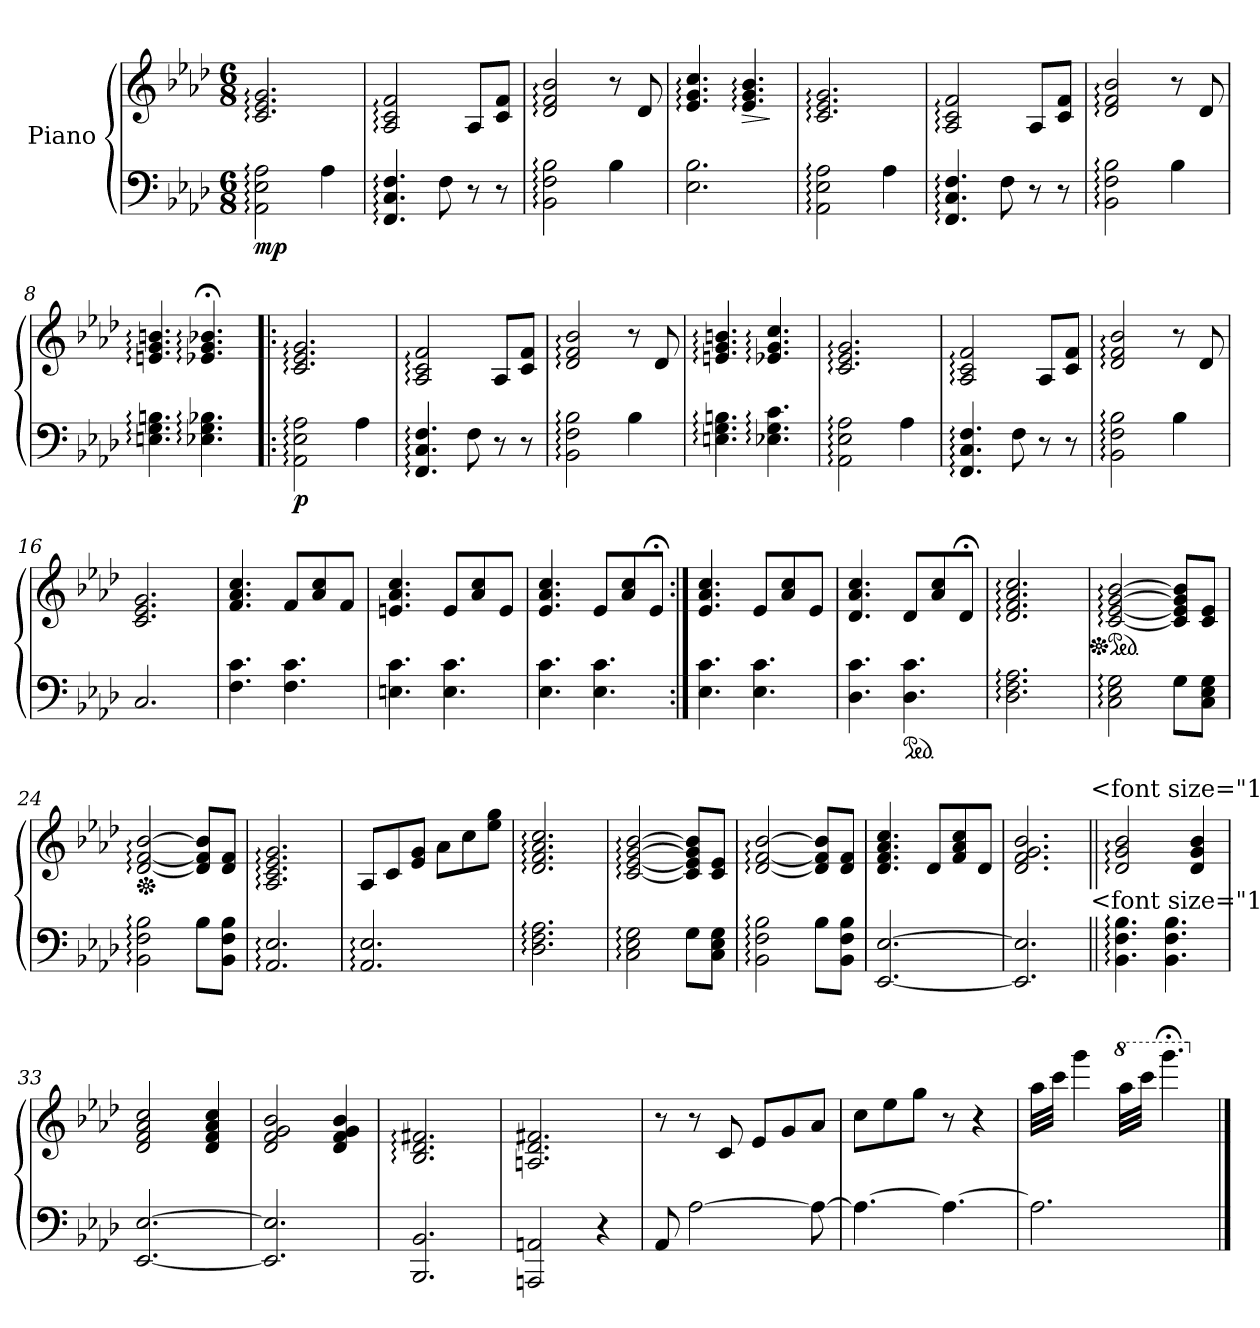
**kern	**kern	**dynam
*part1	*part1	*part1
*staff2	*staff1	*staff1/2
*I"Piano	*	*
*clefF4	*clefG2	*
*k[b-e-a-d-]	*k[b-e-a-d-]	*
*M6/8	*M6/8	*
*MM98	*MM98	*
=1	=1	=1
!	!	!LO:DY:b=2
2AA-\: 2E-\: 2A-\:	2.c/: 2.e-/: 2.g/:	mp
4A-\	.	.
=2	=2	=2
4.FF/: 4.C/: 4.F/:	2A-/: 2c/: 2f/:	.
8F\	.	.
8r	8A-/L	.
8r	8c/ 8f/J	.
=3	=3	=3
2BB-\: 2F\: 2B-\:	2d-/: 2f/: 2b-/:	.
4B-\	8r	.
.	8d-/	.
=4	=4	=4
2.E-\ 2.B-\	4.e-/: 4.g/: 4.cc/:	.
!	!	!LO:HP:b
.	4.e-/: 4.g/: 4.b-/:	>
.	.	]
=5	=5	=5
2AA-\: 2E-\: 2A-\:	2.c/: 2.e-/: 2.g/:	.
4A-\	.	.
=6	=6	=6
4.FF/: 4.C/: 4.F/:	2A-/: 2c/: 2f/:	.
8F\	.	.
8r	8A-/L	.
8r	8c/ 8f/J	.
=7	=7	=7
2BB-\: 2F\: 2B-\:	2d-/: 2f/: 2b-/:	.
4B-\	8r	.
.	8d-/	.
!!LO:LB:g=z
=8	=8	=8
4.En\: 4.G\: 4.Bn\:	4.en/: 4.g/: 4.bn/:	.
4.E-X\: 4.G\: 4.B-X\:	4.e-X/;<: 4.g/;<: 4.b-X/;<:	.
=9!|:	=9!|:	=9!|:
!	!	!LO:DY:b=2
2AA-\: 2E-\: 2A-\:	2.c/: 2.e-/: 2.g/:	p
4A-\	.	.
=10	=10	=10
4.FF/: 4.C/: 4.F/:	2A-/: 2c/: 2f/:	.
8F\	.	.
8r	8A-/L	.
8r	8c/ 8f/J	.
=11	=11	=11
2BB-\: 2F\: 2B-\:	2d-/: 2f/: 2b-/:	.
4B-\	8r	.
.	8d-/	.
=12	=12	=12
4.En\: 4.G\: 4.Bn\:	4.en/: 4.g/: 4.bn/:	.
4.E-X\: 4.G\: 4.c\:	4.e-X/: 4.g/: 4.cc/:	.
=13	=13	=13
2AA-\: 2E-\: 2A-\:	2.c/: 2.e-/: 2.g/:	.
4A-\	.	.
!!LO:LB:g=z
=14	=14	=14
4.FF/: 4.C/: 4.F/:	2A-/: 2c/: 2f/:	.
8F\	.	.
8r	8A-/L	.
8r	8c/ 8f/J	.
=15	=15	=15
2BB-\: 2F\: 2B-\:	2d-/: 2f/: 2b-/:	.
4B-\	8r	.
.	8d-/	.
=16	=16	=16
2.C/	2.c/ 2.e-/ 2.g/	.
=17	=17	=17
4.F\ 4.c\	4.f/ 4.a-/ 4.cc/	.
4.F\ 4.c\	8f/L	.
.	8a-/ 8cc/	.
.	8f/J	.
=18	=18	=18
4.En\ 4.c\	4.en/ 4.a-/ 4.cc/	.
4.E\ 4.c\	8e/L	.
.	8a-/ 8cc/	.
.	8e/J	.
=19	=19	=19
4.E-\ 4.c\	4.e-/ 4.a-/ 4.cc/	.
4.E-\ 4.c\	8e-/L	.
.	8a-/ 8cc/	.
.	8e-;/J	.
=20:|!	=20:|!	=20:|!
4.E-\ 4.c\	4.e-/ 4.a-/ 4.cc/	.
4.E-\ 4.c\	8e-/L	.
.	8a-/ 8cc/	.
.	8e-/J	.
!!LO:LB:g=z
=21	=21	=21
4.D-\ 4.c\	4.d-/ 4.a-/ 4.cc/	.
*ped	*	*
4.D-\ 4.c\	8d-/L	.
.	8a-/ 8cc/	.
.	8d-;/J	.
=22	=22	=22
2.D-\: 2.F\: 2.A-\:	2.d-/: 2.f/: 2.a-/: 2.cc/:	.
=23	=23	=23
*	*Xped	*
*	*ped	*
2C\: 2E-\: 2G\:	[2c/: [2e-/: [2g/: [2b-/:	.
8G\L	8c/] 8e-/] 8g/] 8b-/]L	.
8C\ 8E-\ 8G\J	8c/ 8e-/J	.
=24	=24	=24
*	*Xped	*
2BB-\: 2F\: 2B-\:	[2d-/: [2f/: [2b-/:	.
8B-\L	8d-/] 8f/] 8b-/]L	.
8BB-\ 8F\ 8B-\J	8d-/ 8f/J	.
=25	=25	=25
2.AA-/: 2.E-/:	2.A-/: 2.c/: 2.e-/: 2.g/:	.
=26	=26	=26
2.AA-/: 2.E-/:	8A-/L	.
.	8c/	.
.	8e-/ 8g/J	.
.	8a-\L	.
.	8cc\	.
.	8ee-\ 8gg\J	.
=27	=27	=27
2.D-\: 2.F\: 2.A-\:	2.d-/: 2.f/: 2.a-/: 2.cc/:	.
!!LO:LB:g=z
=28	=28	=28
2C\: 2E-\: 2G\:	[2c/: [2e-/: [2g/: [2b-/:	.
8G\L	8c/] 8e-/] 8g/] 8b-/]L	.
8C\ 8E-\ 8G\J	8c/ 8e-/J	.
=29	=29	=29
2BB-\: 2F\: 2B-\:	[2d-/: [2f/: [2b-/:	.
8B-\L	8d-/] 8f/] 8b-/]L	.
8BB-\ 8F\ 8B-\J	8d-/ 8f/J	.
=30	=30	=30
[2.EE-/ [2.E-/	4.d-/ 4.f/ 4.a-/ 4.cc/	.
.	8d-/L	.
.	8f/ 8a-/ 8cc/	.
.	8d-/J	.
=31	=31	=31
2.EE-/] 2.E-/]	2.d-/ 2.f/ 2.g/ 2.b-/	.
!	!LO:TX:a:t=<font size="11"></font>D.S. al Coda	!
!LO:TX:a:t=<font size="11"></font>D.S. al Coda	!	!
!!LO:PB:g=z
=32||	=32||	=32||
4.BB-\: 4.F\: 4.B-\:	2d-/: 2g/: 2b-/:	.
4.BB-\ 4.F\ 4.B-\	.	.
.	4d-/ 4g/ 4b-/	.
=33	=33	=33
[2.EE-/ [2.E-/	2d-/ 2f/ 2a-/ 2cc/	.
.	4d-/ 4f/ 4a-/ 4cc/	.
=34	=34	=34
2.EE-/] 2.E-/]	2d-/ 2f/ 2g/ 2b-/	.
.	4d-/ 4f/ 4g/ 4b-/	.
=35	=35	=35
2.BBB-/ 2.BB-/	2.B-/: 2.d-/: 2.f#X/:	.
=36	=36	=36
2AAAn/ 2AAn/	2.An/ 2.d-/ 2.f#X/	.
4r	.	.
=37	=37	=37
8AA-/	8r	.
[2A-\	8r	.
.	8c/	.
.	8e-/L	.
.	8g/	.
8A-\_	8a-/J	.
=38	=38	=38
4.A-\_	8cc\L	.
.	8ee-\	.
.	8gg\J	.
4.A-\_	8r	.
.	4r	.
!!LO:LB:g=z
=39	=39	=39
2.A-\]	32aa-\LLL	.
.	32ccc\JJJ	.
.	4ggg\	.
*	*8va	*
.	32aaa-\LLL	.
.	32cccc\JJJ	.
.	4.gggg;\	.
*	*X8va	*
==	==	==
*-	*-	*-
